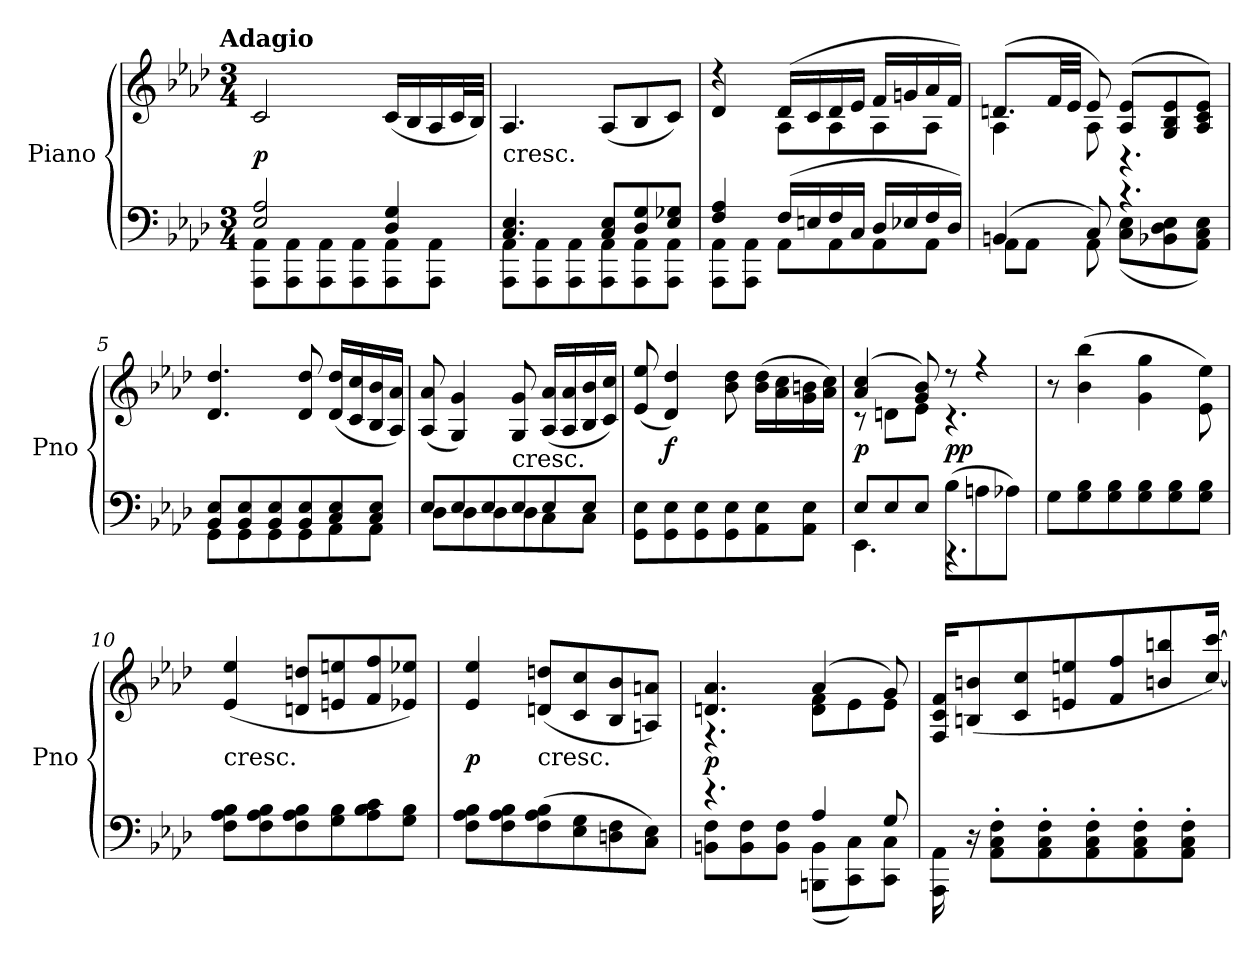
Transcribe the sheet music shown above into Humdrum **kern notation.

**kern	**kern	**dynam
*part1	*part1	*part1
*staff2	*staff1	*staff1/2
*I"Piano	*	*
*I'Pno	*	*
*clefF4	*clefG2	*
*k[b-e-a-d-]	*k[b-e-a-d-]	*
*A-:	*A-:	*
!!LO:TX:omd:t=Adagio
*M3/4	*M3/4	*
*MM60	*MM60	*
=1	=1	=1
*^	*	*
2E-/ 2A-/	8AAA-\ 8AA-\L	2c/	p
.	8AAA-\ 8AA-\	.	.
.	8AAA-\ 8AA-\	.	.
.	8AAA-\ 8AA-\	.	.
4D-/ 4G/	8AAA-\ 8AA-\	(16c/LL	.
.	.	16B-/	.
.	8AAA-\ 8AA-\J	16A-/	.
.	.	32c/L	.
.	.	32B-/JJJ)	.
=2	=2	=2	=2
!	!	!LO:TX:c:t=cresc.	!
4.C/ 4.E-/	8AAA-\ 8AA-\L	4.A-/	.
.	8AAA-\ 8AA-\	.	.
.	8AAA-\ 8AA-\	.	.
8C/ 8E-/L	8AAA-\ 8AA-\	(8A-/L	.
8D-/ 8G/	8AAA-\ 8AA-\	8B-/	.
8E-/ 8G-X/J	8AAA-\ 8AA-\J	8c/J)	.
=3	=3	=3	=3
*	*	*^	*
4F/ 4A-/	8AAA-\ 8AA-\L	4r	4d-/	.
.	8AAA-\ 8AA-\J	.	.	.
(16F/LL	8AA-\L	(16d-/LL	8A-\L	.
16En/	.	16c/	.	.
16F/	8AA-\	16d-/	8A-\	.
16C/JJ	.	16e-/JJ	.	.
16D-/LL	8AA-\	16f/LL	8A-\	.
16E-X/	.	16gn/	.	.
16F/	8AA-\J	16a-/	8A-\J	.
16D-/JJ)	.	16f/JJ)	.	.
=4	=4	=4	=4	=4
(4BBn/	8AA-\L	(8.dn/L	4A-\	.
.	8AA-\J	.	.	.
.	.	32f/LL	.	.
.	.	32e-/JJJ	.	.
8C/)	8AA-\	8e-/)	8A-\	.
4.r	(8C\ 8E-\L	(8A-/ 8e-/L	4.r	.
.	8BB-X\ 8D-\ 8E-\	8G/ 8B-/ 8e-/	.	.
.	8AA-\ 8C\ 8E-\J)	8A-/ 8c/ 8e-/J)	.	.
*	*	*v	*v	*
=5	=5	=5	=5
8BB-/ 8E-/L	8GG\L	4.d-/ 4.dd-/	.
8BB-/ 8E-/	8GG\	.	.
8BB-/ 8E-/	8GG\	.	.
8BB-/ 8E-/	8GG\	8d-/ 8dd-/	.
8C/ 8E-/	8AA-\	(16d-/ 16dd-/LL	.
.	.	16c/ 16cc/	.
8C/ 8E-/J	8AA-\J	16B-/ 16b-/	.
.	.	16A-/ 16a-/JJ)	.
=6	=6	=6	=6
8E-/L	8D-\L	(8A-/ 8a-/	.
8E-/	8D-\	4G/ 4g/)	.
8E-/	8D-\	.	.
!	!	!LO:TX:c:t=cresc.	!
8E-/	8D-\	8G/ 8g/	.
8E-/	8C\	(16A-/ 16a-/LL	.
.	.	16A-/ 16a-/	.
8E-/J	8C\J	16B-/ 16b-/	.
.	.	16c/ 16cc/JJ)	.
*v	*v	*	*
=7	=7	=7
8GG\ 8E-\L	(8e-/ 8ee-/	.
8GG\ 8E-\	4d-/ 4dd-/)	f
8GG\ 8E-\	.	.
8GG\ 8E-\	8b-\ 8dd-\	.
8AA-\ 8E-\	(16b-\ 16dd-\LL	.
.	16a-\ 16cc\	.
8AA-\ 8E-\J	16g\ 16bn\	.
.	16a-\ 16cc\JJ)	.
=8	=8	=8
*^	*^	*
8E-/L	4.EE-\	(4a-/ 4cc/	8r	p
8E-/	.	.	8dn\L	.
8E-/J	.	8g/ 8b-/)	8e-\J	.
(8B-\L	4.r	8r	4.r	pp
8An\	.	4r	.	.
8A-X\J)	.	.	.	.
*v	*v	*	*	*
*	*v	*v	*
=9	=9	=9
8G\L	8r	.
8G\ 8B-\	(4b-\ 4bb-\	.
8G\ 8B-\	.	.
8G\ 8B-\	4g\ 4gg\	.
8G\ 8B-\	.	.
8G\ 8B-\J	8e-\ 8ee-\)	.
=10	=10	=10
!	!LO:TX:c:t=cresc.	!
8F\ 8A-\ 8B-\L	(4e-/ 4ee-/	.
8F\ 8A-\ 8B-\	.	.
8F\ 8A-\ 8B-\	8dn/ 8ddn/L	.
8G\ 8B-\	8en/ 8een/	.
8A-\ 8B-\ 8c\	8f/ 8ff/	.
8G\ 8B-\J	8e-X/ 8ee-X/J)	.
=11	=11	=11
8F\ 8A-\ 8B-\L	4e-/ 4ee-/	p
8F\ 8A-\ 8B-\	.	.
!	!LO:TX:c:t=cresc.	!
(8F\ 8A-\ 8B-\	(8dn/ 8ddn/L	.
8E-\ 8G\	8c/ 8cc/	.
8Dn\ 8F\	8B-/ 8b-/	.
8C\ 8E-\J)	8An/ 8an/J)	.
=12	=12	=12
*^	*^	*
4.r	8BBn\ 8F\L	4.dn/ 4.a-/	4.r	p
.	8BB\ 8F\	.	.	.
.	8BB\ 8F\J	.	.	.
4A-/	(8BBBn\ 8BB\L	(4a-/	8d\ 8f\L	.
.	8CC\ 8C\)	.	8e-\	.
8G/	8CC\ 8C\J	8g/)	8e-\J	.
*v	*v	*	*	*
*	*v	*v	*
=13	=13	=13
16AAA-\ 16AA-\	16F/ 16c/ 16f/KL	.
16r	(8Bn/ 8bn/	.
8AA-'\ 8C'\ 8F'\L	.	.
.	8c/ 8cc/	.
8AA-'\ 8C'\ 8F'\	.	.
.	8en/ 8een/	.
8AA-'\ 8C'\ 8F'\	.	.
.	8f/ 8ff/	.
8AA-'\ 8C'\ 8F'\	.	.
.	8bn/ 8bbn/	.
8AA-'\ 8C'\ 8F'\J	.	.
.	[16cc/ [16ccc/Jk)	.
=	=	=
*-	*-	*-
